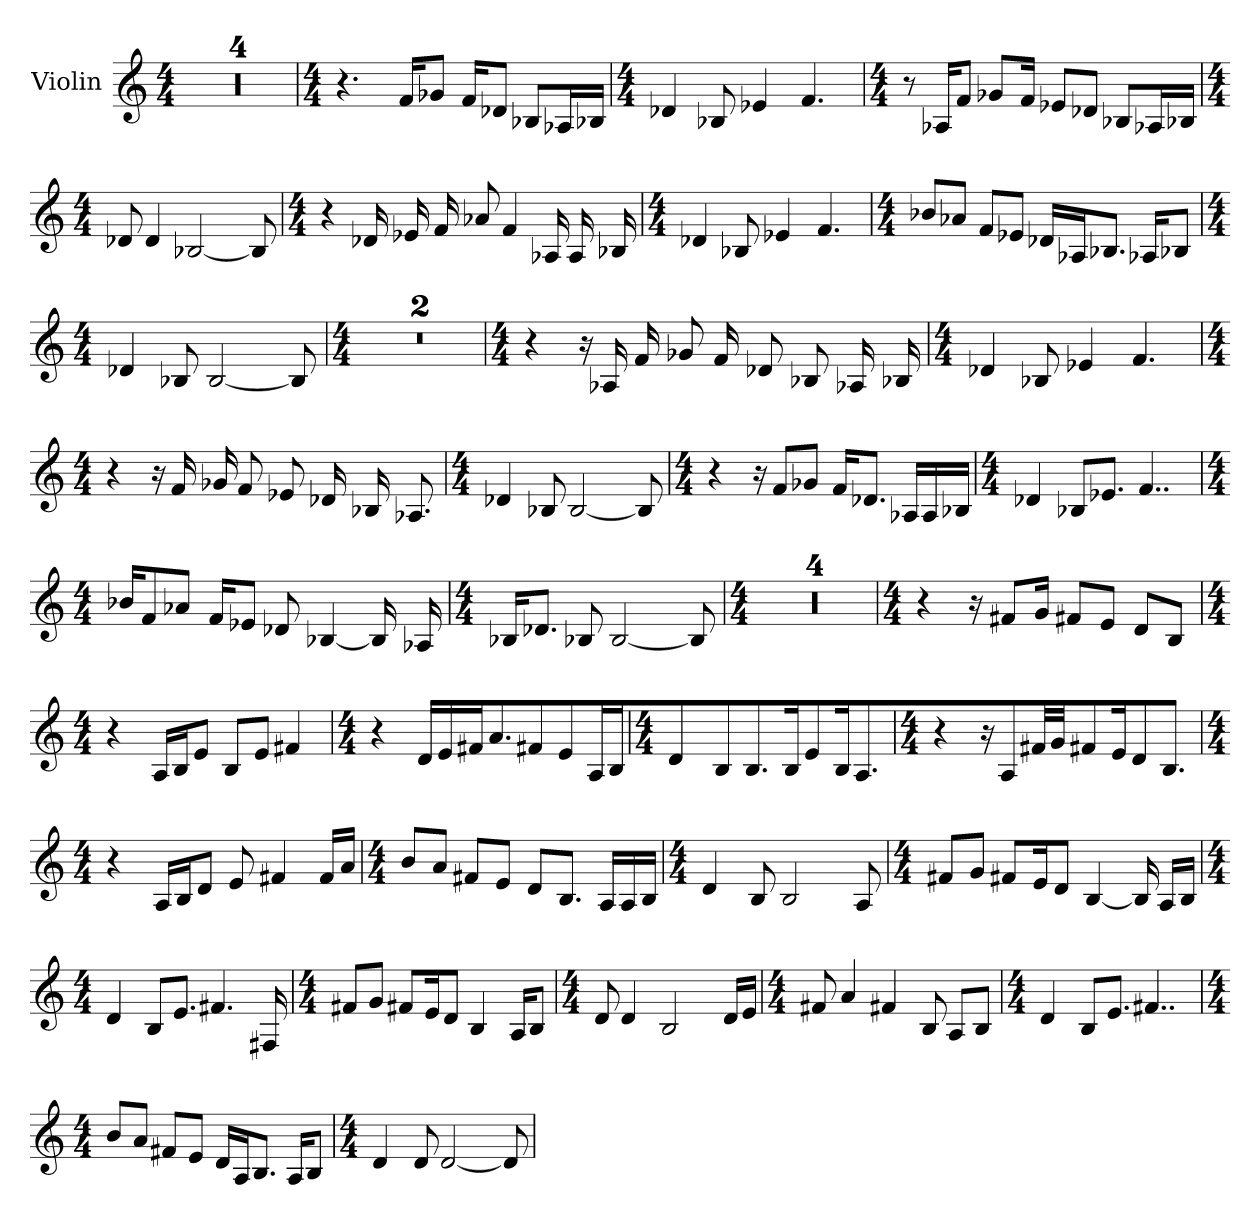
**kern
*part1
*staff1
*I"Violin
*I'Vln
*M4/4
=
1r
=
*M4/4
1r
=
*M4/4
1r
=
*M4/4
1r
=
*M4/4
4.r
16fKL
8g-XJ
16fKL
8d-XJ
8B-XL
16A-XL
16B-XJJ
=
*M4/4
4d-X
8B-X
4e-X
4.f
=
*M4/4
8r
16A-XKL
8fJ
8g-XL
16fJk
8e-XL
8d-XJ
8B-XL
16A-XL
16B-XJJ
=
*M4/4
8d-X
4d-
[2B-X
8B-]
=
*M4/4
4r
16d-XLL
16e-XJ
16fL
8a-XJ
4f
16A-XLL
16A-
16B-XJJ
=
*M4/4
4d-X
8B-X
4e-X
4.f
=
*M4/4
8b-XL
8a-XJ
8fL
8e-XJ
16d-XLL
16A-XJ
8.B-XJ
16A-XKL
8B-XJ
=
*M4/4
4d-X
8B-X
[2B-
8B-]
=
*M4/4
1r
=
*M4/4
1r
=
*M4/4
4r
16r
16A-XLL
16f
8g-XJ
16fKL
8d-XJ
8B-XL
16A-XL
16B-XJJ
=
*M4/4
4d-X
8B-X
4e-X
4.f
=
*M4/4
4r
16r
16fLL
16g-X
8fJ
8e-XL
16d-XJk
16B-XLL
8.A-XJ
=
*M4/4
4d-X
8B-X
[2B-
8B-]
=
*M4/4
4r
16r
8fL
8g-XJ
16fKL
8.d-XJ
16A-XLL
16A-
16B-XJJ
=
*M4/4
4d-X
8B-XL
8.e-XJ
4..f
=
*M4/4
16b-XKL
8f
8a-XJ
16fKL
8e-XJ
8d-X
[4B-X
16B-]
16A-X
=
*M4/4
16B-XKL
8.d-XJ
8B-X
[2B-
8B-]
=
*M4/4
1r
=
*M4/4
1r
=
*M4/4
1r
=
*M4/4
1r
=
*M4/4
4r
16r
8f#XL
16gJk
8f#XL
8eJ
8dL
8BJ
=
*M4/4
4r
16ALL
16BJ
8eJ
8BL
8eJ
4f#X
=
*M4/4
4r
16dLL
16eJ
16f#XL
8.aJ
8f#XL
8e
16AL
16BJJ
=
*M4/4
4d
8BL
8.BJ
16BKL
8eJ
16BKL
8.AJ
=
*M4/4
4r
16r
8AL
32f#XLL
32gJJJ
8f#XL
16eK
8dJ
8.BJ
=
*M4/4
4r
16ALL
16BJ
8dJ
8e
4f#X
16f#LL
16aJJ
=
*M4/4
8bL
8aJ
8f#XL
8eJ
8dL
8.BJ
16ALL
16A
16BJJ
=
*M4/4
4d
8B
2B
8A
=
*M4/4
8f#XL
8gJ
8f#XL
16eK
8dJ
[4B
16B]
16ALL
16BJJ
=
*M4/4
4d
8BL
8.eJ
4.f#X
16F#X
=
*M4/4
8f#XL
8gJ
8f#XL
16eK
8dJ
4B
16AKL
8BJ
=
*M4/4
8d
4d
2B
16dLL
16eJJ
=
*M4/4
8f#X
4a
4f#X
8B
8AL
8BJ
=
*M4/4
4d
8BL
8.eJ
4..f#X
=
*M4/4
8bL
8aJ
8f#XL
8eJ
16dLL
16AJ
8.BJ
16AKL
8BJ
=
*M4/4
4d
8d
[2d
8d]
=
*-
